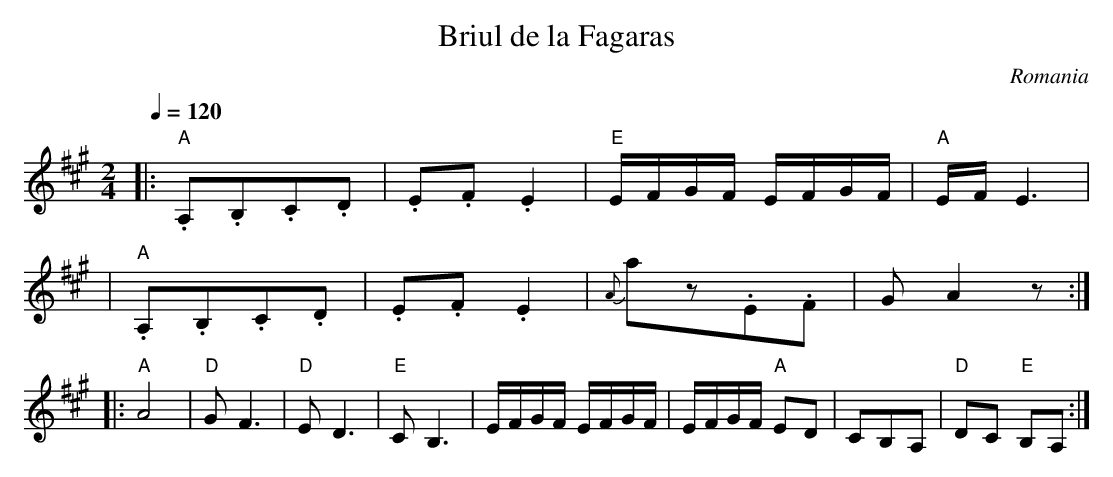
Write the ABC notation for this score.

X:1
T:Briul de la Fagaras
O:Romania
L:1/8
M:2/4
K:A
Q:1/4=120
|:"A".A,.B,.C.D    |.E.F.E2       |"E"E/F/G/F/ E/F/G/F/|"A"E/F/E3     |
| "A".A,.B,.C.D    |.E.F.E2       |{A}az.E.F           |GA2z          :|
|:"A"A4            |"D"GF3        |"D"ED3              |"E"CB,3       |\
  E/F/G/F/ E/F/G/F/|E/F/G/F/ "A"ED|CB,A,               |"D"DC "E"B,A, :|
